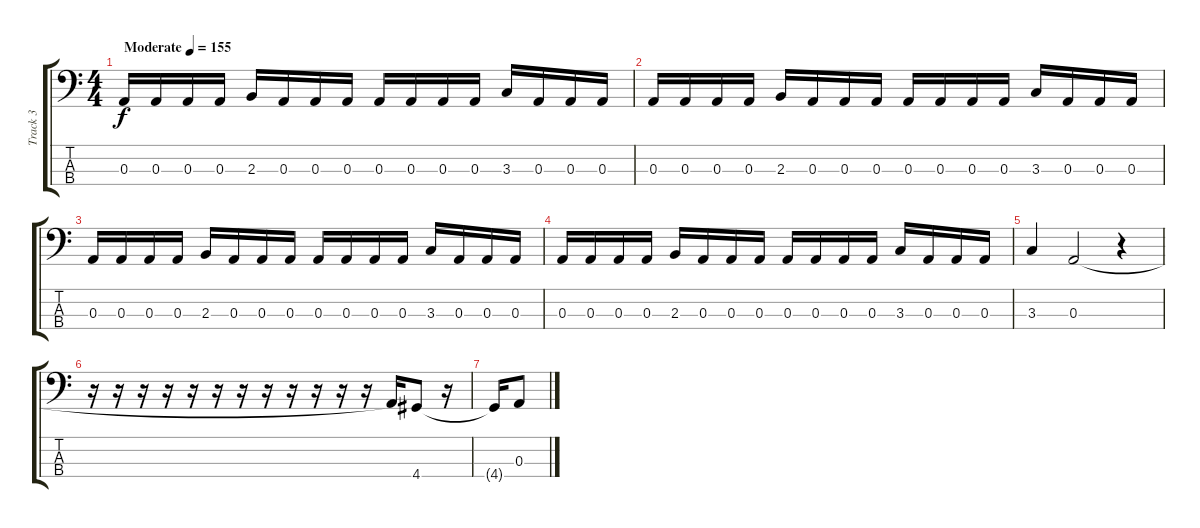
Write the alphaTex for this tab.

\track ("Track 3" "Track 3") {instrument electricbassfinger}
\staff {score tabs}
\tuning (G2 D2 A1 E1) {hide}
\ts (4 4)
\tempo (155 "Moderate")
\clef f4
\ks c
0.3.16{dy f instrument electricbassfinger} 0.3.16 0.3.16 0.3.16 2.3.16 0.3.16 0.3.16 0.3.16 0.3.16 0.3.16 0.3.16 0.3.16 3.3.16 0.3.16 0.3.16 0.3.16 |
0.3.16 0.3.16 0.3.16 0.3.16 2.3.16 0.3.16 0.3.16 0.3.16 0.3.16 0.3.16 0.3.16 0.3.16 3.3.16 0.3.16 0.3.16 0.3.16 |
0.3.16 0.3.16 0.3.16 0.3.16 2.3.16 0.3.16 0.3.16 0.3.16 0.3.16 0.3.16 0.3.16 0.3.16 3.3.16 0.3.16 0.3.16 0.3.16 |
0.3.16 0.3.16 0.3.16 0.3.16 2.3.16 0.3.16 0.3.16 0.3.16 0.3.16 0.3.16 0.3.16 0.3.16 3.3.16 0.3.16 0.3.16 0.3.16 |
3.3.4 0.3.2 r.4 |
r.16 r.16 r.16 r.16 r.16 r.16 r.16 r.16 r.16 r.16 r.16 r.16 0.3{t}.16 4.4.8 r.16 |
4.4{t}.16 0.3.8
